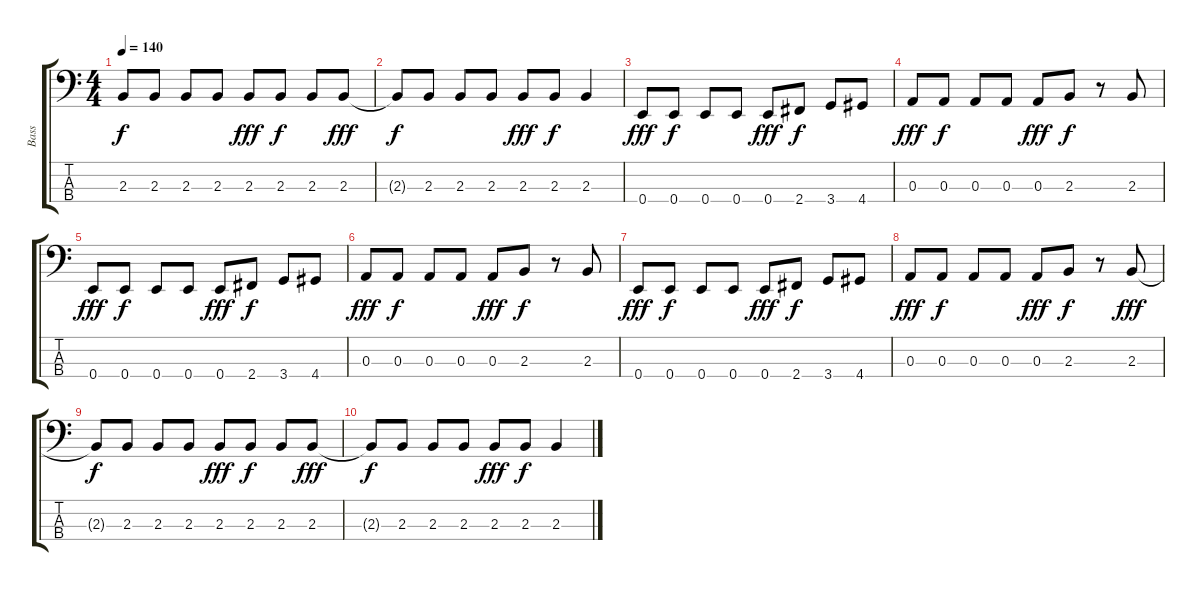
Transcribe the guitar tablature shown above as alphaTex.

\track ("Bass" "Bass") {instrument electricbasspick}
\staff {score tabs}
\tuning (G2 D2 A1 E1) {hide}
\ts (4 4)
\tempo 140
\clef f4
\ks c
2.3{t}.8{dy f} 2.3.8 2.3.8 2.3.8 2.3.8{dy fff} 2.3.8{dy f} 2.3.8 2.3.8{dy fff} |
2.3{t}.8{dy f} 2.3.8 2.3.8 2.3.8 2.3.8{dy fff} 2.3.8{dy f} 2.3.4 |
0.4.8{dy fff} 0.4.8{dy f} 0.4.8 0.4.8 0.4.8{dy fff} 2.4.8{dy f} 3.4.8 4.4.8 |
0.3.8{dy fff} 0.3.8{dy f} 0.3.8 0.3.8 0.3.8{dy fff} 2.3.8{dy f} r.8 2.3.8 |
0.4.8{dy fff volume 11} 0.4.8{dy f} 0.4.8 0.4.8 0.4.8{dy fff} 2.4.8{dy f} 3.4.8 4.4.8 |
0.3.8{dy fff} 0.3.8{dy f} 0.3.8 0.3.8 0.3.8{dy fff} 2.3.8{dy f} r.8 2.3.8 |
0.4.8{dy fff volume 6} 0.4.8{dy f} 0.4.8 0.4.8 0.4.8{dy fff} 2.4.8{dy f} 3.4.8 4.4.8 |
0.3.8{dy fff} 0.3.8{dy f} 0.3.8 0.3.8 0.3.8{dy fff} 2.3.8{dy f} r.8 2.3.8{dy fff} |
2.3{t}.8{dy f} 2.3.8{volume 0} 2.3.8 2.3.8 2.3.8{dy fff} 2.3.8{dy f} 2.3.8 2.3.8{dy fff} |
2.3{t}.8{dy f} 2.3.8 2.3.8 2.3.8 2.3.8{dy fff} 2.3.8{dy f} 2.3.4
